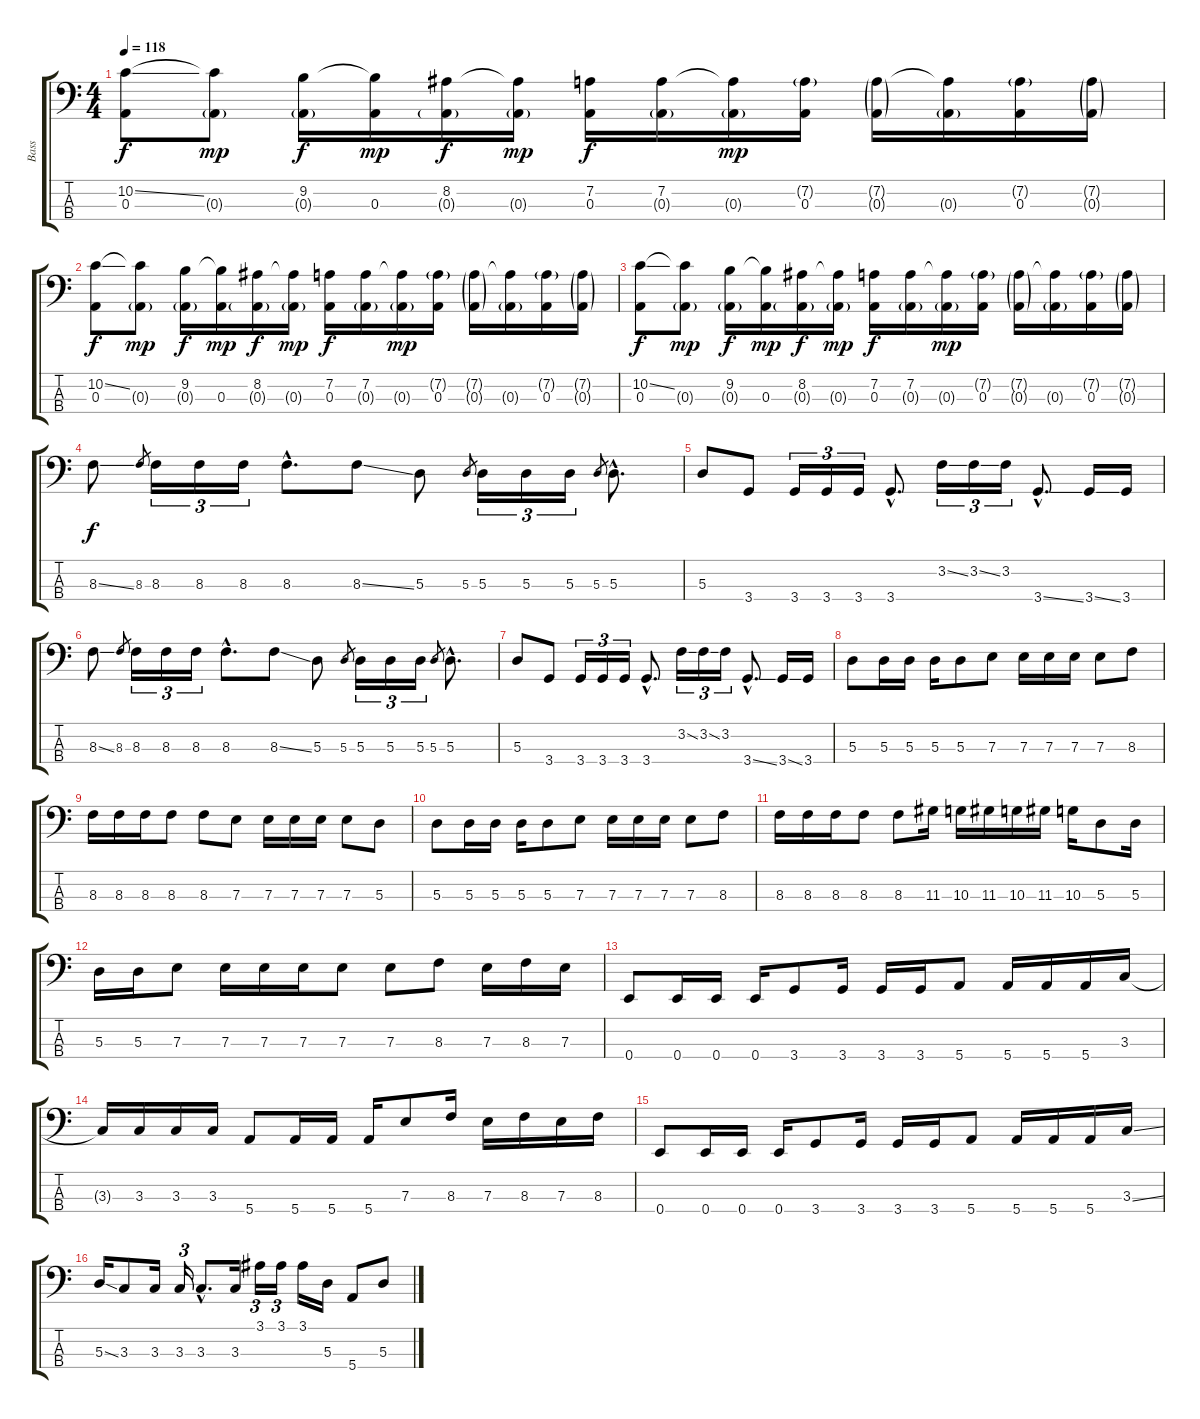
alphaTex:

\track ("Bass" "Bass") {instrument electricbassfinger}
\staff {score tabs}
\tuning (G2 D2 A1 E1) {hide}
\ts (4 4)
\tempo 118
\clef f4
\ks c
(10.2{ss} 0.3).8{dy f} (10.2{t} 0.3{g}).8{dy mp} (9.2 0.3{g}).16{dy f} (9.2{t} 0.3).16{dy mp} (8.2 0.3{g}).16{dy f} (8.2{t} 0.3{g}).16{dy mp} (7.2 0.3).16{dy f} (7.2 0.3{g}).16 (7.2{t} 0.3{g}).16{dy mp} (7.2{g} 0.3).16 (7.2{g} 0.3{g}).16 (7.2{t} 0.3{g}).16 (7.2{g} 0.3).16 (7.2{g} 0.3{g}).16 |
(10.2{ss} 0.3).8{dy f} (10.2{t} 0.3{g}).8{dy mp} (9.2 0.3{g}).16{dy f} (9.2{t} 0.3).16{dy mp} (8.2 0.3{g}).16{dy f} (8.2{t} 0.3{g}).16{dy mp} (7.2 0.3).16{dy f} (7.2 0.3{g}).16 (7.2{t} 0.3{g}).16{dy mp} (7.2{g} 0.3).16 (7.2{g} 0.3{g}).16 (7.2{t} 0.3{g}).16 (7.2{g} 0.3).16 (7.2{g} 0.3{g}).16 |
(10.2{ss} 0.3).8{dy f} (10.2{t} 0.3{g}).8{dy mp} (9.2 0.3{g}).16{dy f} (9.2{t} 0.3).16{dy mp} (8.2 0.3{g}).16{dy f} (8.2{t} 0.3{g}).16{dy mp} (7.2 0.3).16{dy f} (7.2 0.3{g}).16 (7.2{t} 0.3{g}).16{dy mp} (7.2{g} 0.3).16 (7.2{g} 0.3{g}).16 (7.2{t} 0.3{g}).16 (7.2{g} 0.3).16 (7.2{g} 0.3{g}).16 |
8.3{ss}.8{dy f} 8.3.8{gr} 8.3.16{tu (3 2)} 8.3.16{tu (3 2)} 8.3.16{tu (3 2)} 8.3{hac}.8{d} 8.3{ss}.8 5.3.8 5.3.8{gr} 5.3.16{tu (3 2)} 5.3.16{tu (3 2)} 5.3.16{tu (3 2)} 5.3.8{gr} 5.3{hac}.8{d} |
5.3.8 3.4.8 3.4.16{tu (3 2)} 3.4.16{tu (3 2)} 3.4.16{tu (3 2)} 3.4{hac}.8{d} 3.2{ss}.16{tu (3 2)} 3.2{ss}.16{tu (3 2)} 3.2.16{tu (3 2)} 3.4{ss hac}.8{d} 3.4{ss}.16 3.4.16 |
8.3{ss}.8 8.3.8{gr} 8.3.16{tu (3 2)} 8.3.16{tu (3 2)} 8.3.16{tu (3 2)} 8.3{hac}.8{d} 8.3{ss}.8 5.3.8 5.3.8{gr} 5.3.16{tu (3 2)} 5.3.16{tu (3 2)} 5.3.16{tu (3 2)} 5.3.8{gr} 5.3{hac}.8{d} |
5.3.8 3.4.8 3.4.16{tu (3 2)} 3.4.16{tu (3 2)} 3.4.16{tu (3 2)} 3.4{hac}.8{d} 3.2{ss}.16{tu (3 2)} 3.2{ss}.16{tu (3 2)} 3.2.16{tu (3 2)} 3.4{ss hac}.8{d} 3.4{ss}.16 3.4.16 |
5.3.8 5.3.16 5.3.16 5.3.16 5.3.8 7.3.8 7.3.16 7.3.16 7.3.16 7.3.8 8.3.8 |
8.3.16 8.3.16 8.3.16 8.3.8 8.3.8 7.3.8 7.3.16 7.3.16 7.3.16 7.3.8 5.3.8 |
5.3.8 5.3.16 5.3.16 5.3.16 5.3.8 7.3.8 7.3.16 7.3.16 7.3.16 7.3.8 8.3.8 |
8.3.16 8.3.16 8.3.16 8.3.8 8.3.8 11.3.16 10.3.16 11.3.16 10.3.16 11.3.16 10.3.16 5.3.8 5.3.16 |
5.3.16 5.3.16 7.3.8 7.3.16 7.3.16 7.3.16 7.3.8 7.3.8 8.3.8 7.3.16 8.3.16 7.3.16 |
0.4.8 0.4.16 0.4.16 0.4.16 3.4.8 3.4.16 3.4.16 3.4.16 5.4.8 5.4.16 5.4.16 5.4.16 3.3.16 |
3.3{t}.16 3.3.16 3.3.16 3.3.16 5.4.8 5.4.16 5.4.16 5.4.16 7.3.8 8.3.16 7.3.16 8.3.16 7.3.16 8.3.16 |
0.4.8 0.4.16 0.4.16 0.4.16 3.4.8 3.4.16 3.4.16 3.4.16 5.4.8 5.4.16 5.4.16 5.4.16 3.3{ss}.16 |
5.3{ss}.16 3.3.8 3.3.16 3.3.16{tu (3 2)} 3.3{hac}.8{d} 3.3.16 3.1.16{tu (3 2)} 3.1.16{tu (3 2)} 3.1.16 5.3.16 5.4.8 5.3.8
